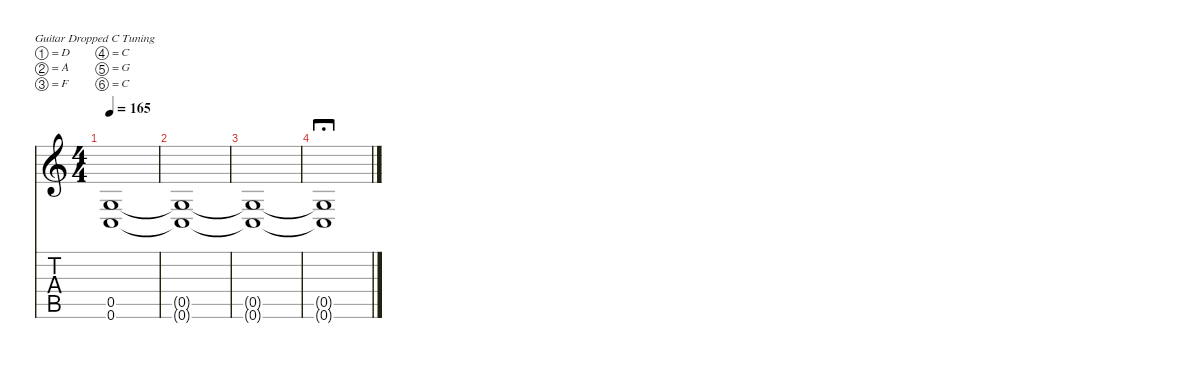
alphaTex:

\defaultSystemsLayout 4
\hideDynamics
\bracketExtendMode nobrackets
\singleTrackTrackNamePolicy hidden
\multiTrackTrackNamePolicy hidden
\firstSystemTrackNameMode fullname
\firstSystemTrackNameOrientation horizontal
\otherSystemsTrackNameOrientation horizontal
\track ("Devin Townsend (Guitar 1)" "dist.guit.") {mute instrument distortionguitar}
\staff {score tabs}
\tuning (D4 A3 F3 C3 G2 C2)
\ts (4 4)
\tempo 165
\clef g2
\ks c
(0.5 0.6).1{dy f beam Up} |
(0.5{t} 0.6{t}).1{beam Up} |
(0.5{t} 0.6{t}).1{beam Up} |
(0.5{t} 0.6{t}).1{fermata (long 1) beam Up}
